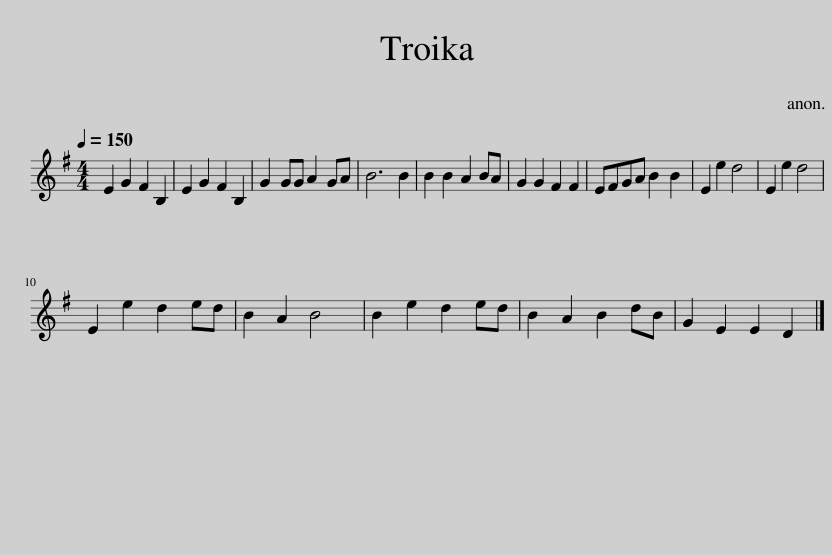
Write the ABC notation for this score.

X:1
L:1/8
Q:1/4=150
M:4/4
I:linebreak $
K:Emin
V:1 treble
V:1
 E2 G2 F2 B,2 | E2 G2 F2 B,2 | G2 GG A2 GA | B6 B2 | B2 B2 A2 BA | %5
 G2 G2 F2 F2 | EFGA B2 B2 | E2 e2 d4 | E2 e2 d4 |$ E2 e2 d2 ed | %10
 B2 A2 B4 | B2 e2 d2 ed | B2 A2 B2 dB | G2 E2 E2 D2 |] %14
